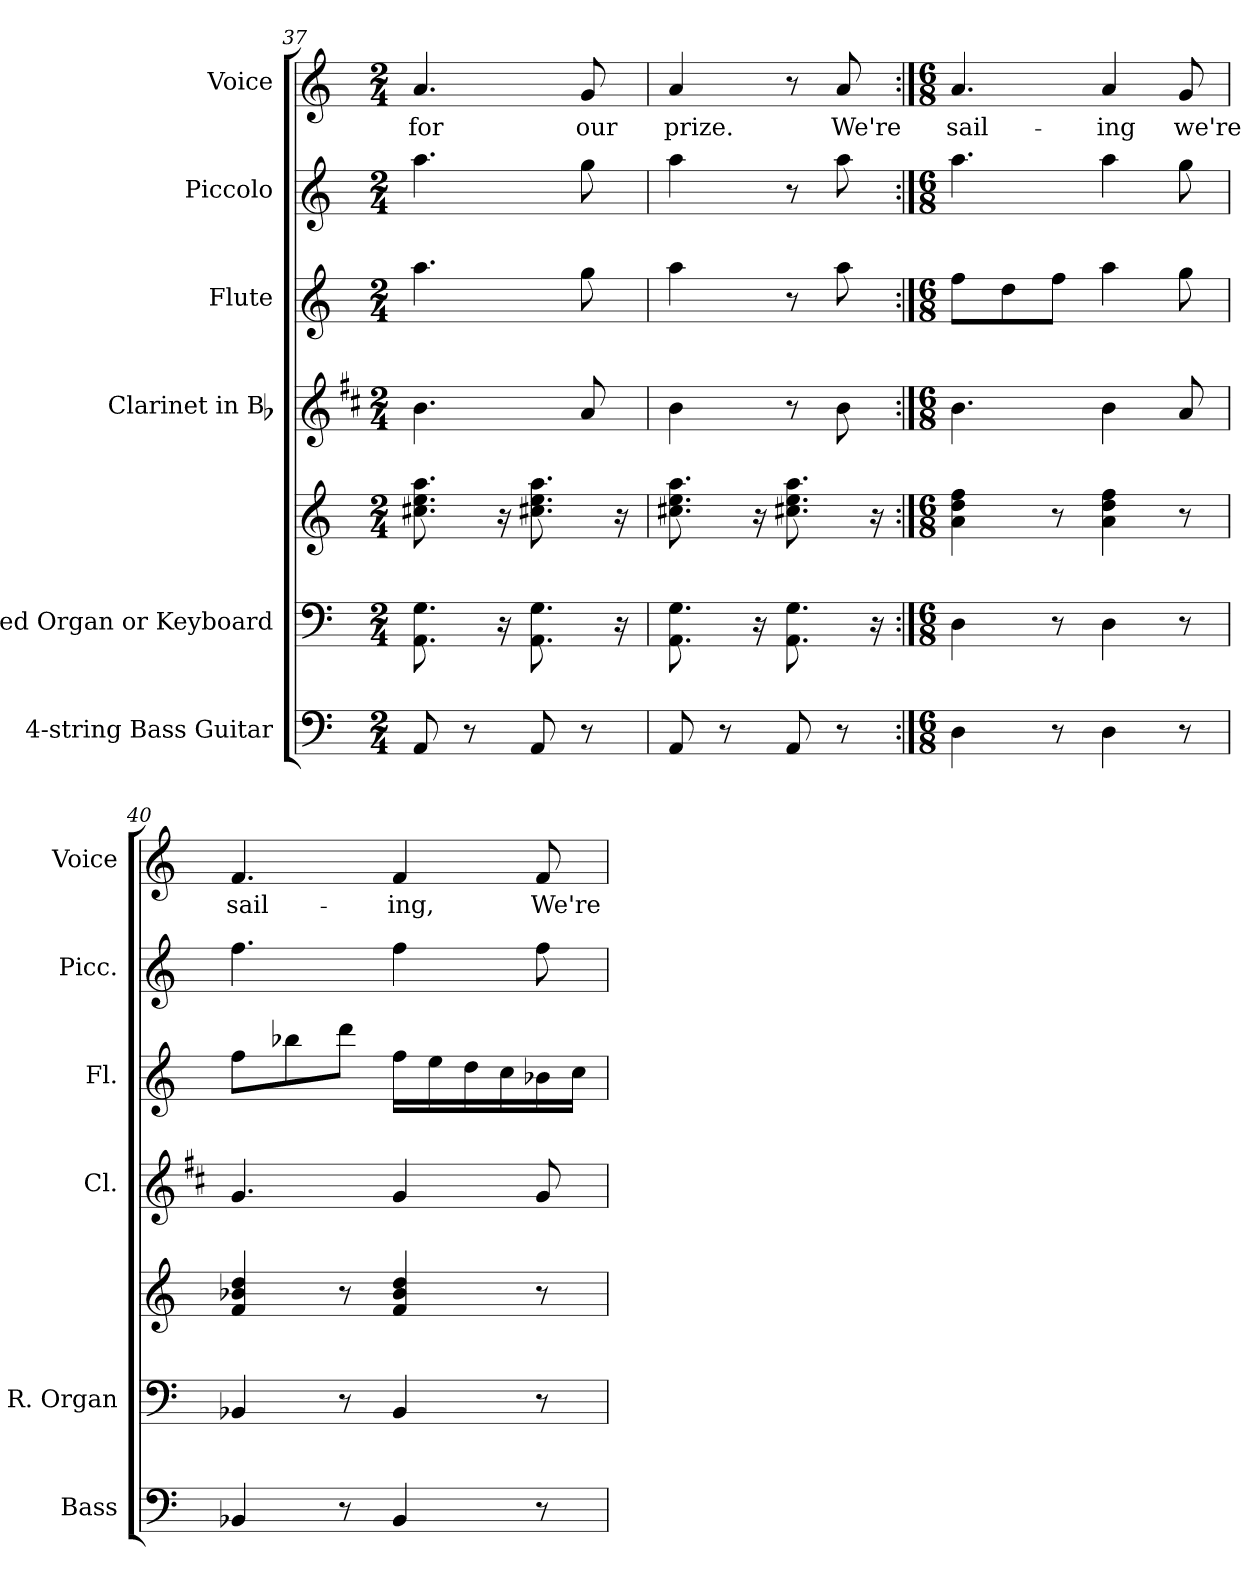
**kern	**kern	**kern	**kern	**kern	**kern	**kern	**text
*part6	*part5	*part5	*part4	*part3	*part2	*part1	*part1
*staff7	*staff6	*staff5	*staff4	*staff3	*staff2	*staff1	*staff1
*I"4-string Bass Guitar	*I"Reed Organ or Keyboard	*	*I"Clarinet in Bb	*I"Flute	*I"Piccolo	*I"Voice	*
*I'Bass	*I'R. Organ	*	*I'Cl.	*I'Fl.	*I'Picc.	*I'Voice	*
!!LO:LB:g=z
*clefF4	*clefF4	*clefG2	*clefG2	*clefG2	*clefG2	*clefG2	*
*ITrd7c12	*	*	*ITrd1c2	*	*ITrd-7c-12	*	*
*k[]	*k[]	*k[]	*k[]	*k[]	*k[]	*k[]	*
*C:	*C:	*C:	*C:	*C:	*C:	*C:	*
*M2/4	*M2/4	*M2/4	*M2/4	*M2/4	*M2/4	*M2/4	*
=37	=37	=37	=37	=37	=37	=37	=37
!	!	!	!	!	!	!	!LO:LY:b:color=#000000
8AAAi/	8.AAi\ 8.Gi	8.cc#Xi\ 8.eei 8.aai	4.ai\	4.aai\	4.aaai\	4.ai/	for
8r	.	.	.	.	.	.	.
.	16r	16r	.	.	.	.	.
8AAAi/	8.AAi\ 8.Gi	8.cc#Xi\ 8.eei 8.aai	.	.	.	.	.
!	!	!	!	!	!	!	!LO:LY:b:color=#000000
8r	.	.	8gi/	8ggi\	8gggi\	8gi/	our
.	16r	16r	.	.	.	.	.
=38	=38	=38	=38	=38	=38	=38	=38
!	!	!	!	!	!	!	!LO:LY:b:color=#000000
8AAAi/	8.AAi\ 8.Gi	8.cc#Xi\ 8.eei 8.aai	4ai\	4aai\	4aaai\	4ai/	prize.
8r	.	.	.	.	.	.	.
.	16r	16r	.	.	.	.	.
8AAAi/	8.AAi\ 8.Gi	8.cc#Xi\ 8.eei 8.aai	8r	8r	8r	8r	.
!	!	!	!	!	!	!	!LO:LY:b:color=#000000
8r	.	.	8ai\	8aai\	8aaai\	8ai/	We're
.	16r	16r	.	.	.	.	.
=39:|!	=39:|!	=39:|!	=39:|!	=39:|!	=39:|!	=39:|!	=39:|!
*M6/8	*M6/8	*M6/8	*M6/8	*M6/8	*M6/8	*M6/8	*
*MM144	*	*	*	*	*	*MM144	*
!	!	!	!	!	!	!	!LO:LY:b:color=#000000
4DDi\	4Di\	4ai\ 4ddi 4ffi	4.ai\	8ffi\L	4.aaai\	4.ai/	sail-
.	.	.	.	8ddi\	.	.	.
8r	8r	8r	.	8ffi\J	.	.	.
!	!	!	!	!	!	!	!LO:LY:b:color=#000000
4DDi\	4Di\	4ai\ 4ddi 4ffi	4ai\	4aai\	4aaai\	4ai/	-ing
!	!	!	!	!	!	!	!LO:LY:b:color=#000000
8r	8r	8r	8gi/	8ggi\	8gggi\	8gi/	we're
=40	=40	=40	=40	=40	=40	=40	=40
!	!	!	!	!	!	!	!LO:LY:b:color=#000000
4BBB-Xi/	4BB-Xi/	4fi/ 4b-Xi 4ddi	4.fi/	8ffi\L	4.fffi\	4.fi/	sail-
.	.	.	.	8bb-Xi\	.	.	.
8r	8r	8r	.	8dddi\J	.	.	.
!	!	!	!	!	!	!	!LO:LY:b:color=#000000
4BBB-i/	4BB-i/	4fi/ 4b-i 4ddi	4fi/	16ffi\LL	4fffi\	4fi/	-ing,
.	.	.	.	16eei\	.	.	.
.	.	.	.	16ddi\	.	.	.
.	.	.	.	16cci\	.	.	.
!	!	!	!	!	!	!	!LO:LY:b:color=#000000
8r	8r	8r	8fi/	16b-Xi\	8fffi\	8fi/	We're
.	.	.	.	16cci\JJ	.	.	.
=	=	=	=	=	=	=	=
*-	*-	*-	*-	*-	*-	*-	*-
